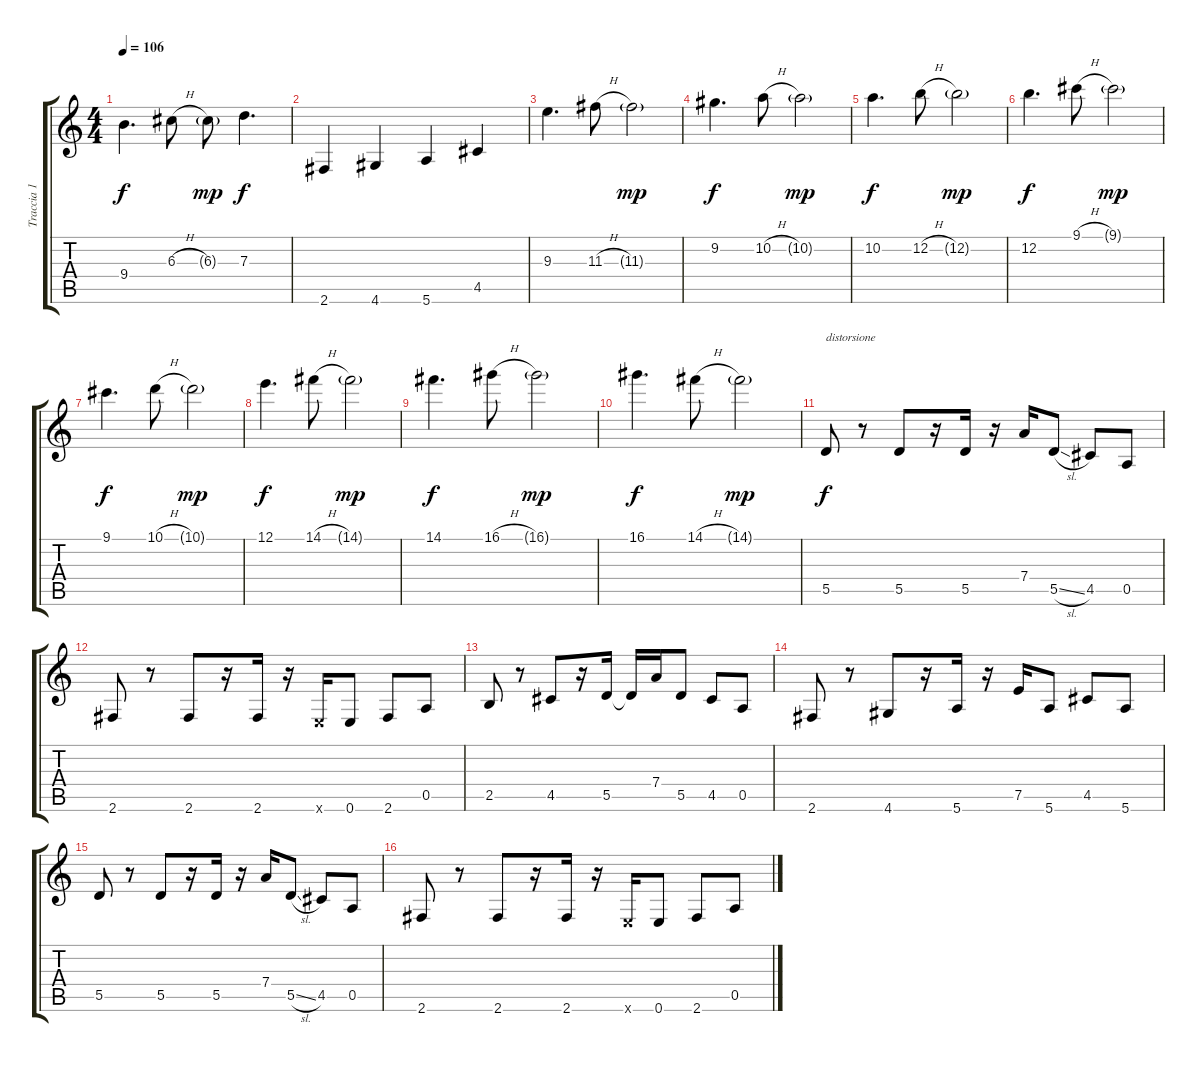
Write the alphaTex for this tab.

\track ("Traccia 1" "Traccia 1") {instrument electricguitarmuted}
\staff {score tabs}
\tuning (E4 B3 G3 D3 A2 E2) {hide}
\ts (4 4)
\tempo 106
\clef g2
\ks c
9.4.4{d dy f} 6.3{h}.8 6.3{g}.8{dy mp} 7.3.4{d dy f} |
2.6.4 4.6.4 5.6.4 4.5.4 |
9.3.4{d} 11.3{h}.8 11.3{g}.2{dy mp} |
9.2.4{d dy f} 10.2{h}.8 10.2{g}.2{dy mp} |
10.2.4{d dy f} 12.2{h}.8 12.2{g}.2{dy mp} |
12.2.4{d dy f} 9.1{h}.8 9.1{g}.2{dy mp} |
9.1.4{d dy f} 10.1{h}.8 10.1{g}.2{dy mp} |
12.1.4{d dy f} 14.1{h}.8 14.1{g}.2{dy mp} |
14.1.4{d dy f} 16.1{h}.8 16.1{g}.2{dy mp} |
16.1.4{d dy f} 14.1{h}.8 14.1{g}.2{dy mp} |
5.5.8{txt "distorsione" dy f instrument distortionguitar} r.8 5.5.8 r.16 5.5.16 r.16 7.4.16 5.5{sl}.8 4.5.8 0.5.8 |
2.6.8{instrument distortionguitar} r.8 2.6.8 r.16 2.6.16 r.16 0.6{x}.16 0.6.8 2.6.8 0.5.8 |
2.5.8{instrument distortionguitar} r.8 4.5.8 r.16 5.5.16 5.5{t}.16 7.4.16 5.5.8 4.5.8 0.5.8 |
2.6.8{instrument distortionguitar} r.8 4.6.8 r.16 5.6.16 r.16 7.5.16 5.6.8 4.5.8 5.6.8 |
5.5.8{instrument distortionguitar} r.8 5.5.8 r.16 5.5.16 r.16 7.4.16 5.5{sl}.8 4.5.8 0.5.8 |
2.6.8{instrument distortionguitar} r.8 2.6.8 r.16 2.6.16 r.16 0.6{x}.16 0.6.8 2.6.8 0.5.8
